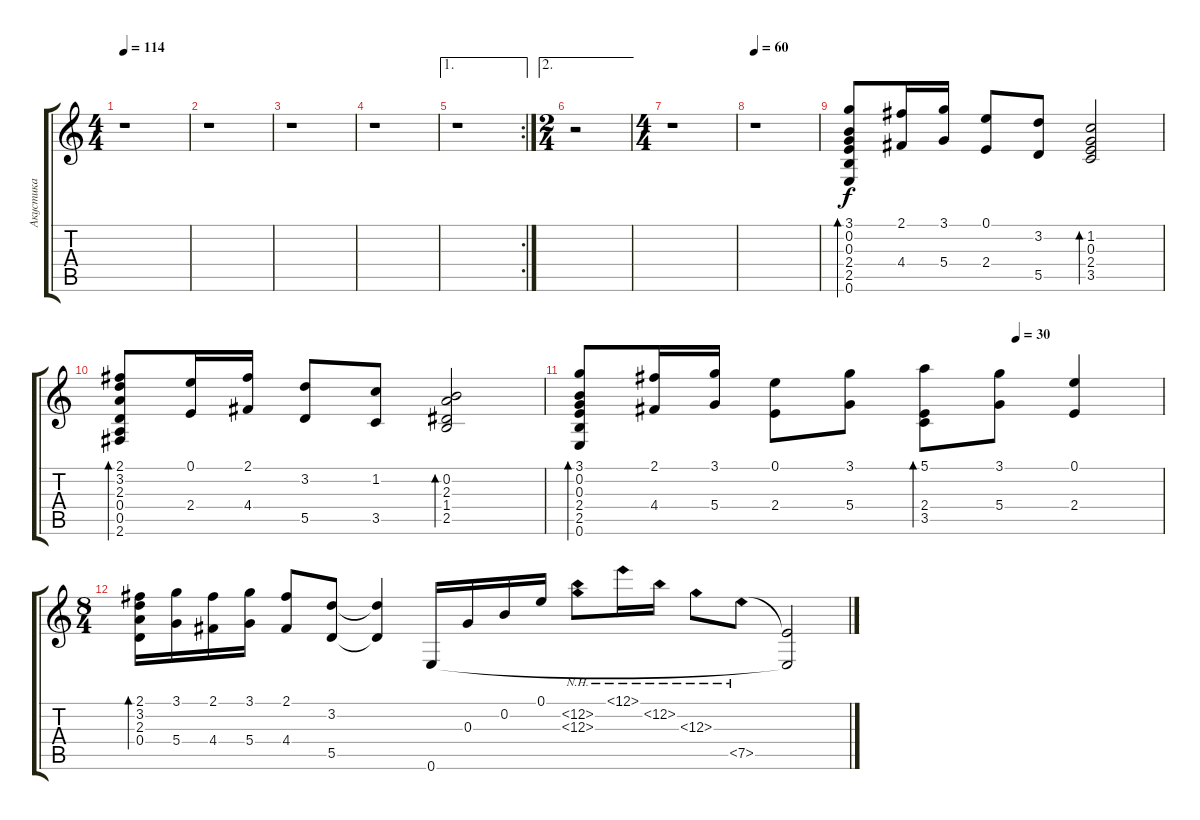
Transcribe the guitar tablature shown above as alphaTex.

\track ("Акустика" "Акустика") {instrument acousticguitarsteel}
\staff {score tabs}
\tuning (E4 B3 G3 D3 A2 E2) {hide}
\ts (4 4)
\tempo 114
\clef g2
\ks c
r.1{dy f} |
r.1 |
r.1 |
r.1 |
\ae 1
\rc 2
r.1 |
\ae 2
\ts (2 4)
r.2 |
\ts (4 4)
r.1 |
\tempo 60
r.1{volume 12} |
(3.1 0.2 0.3 2.4 2.5 0.6).8{bd 60} (2.1 4.4).16 (3.1 5.4).16 (0.1 2.4).8 (3.2 5.5).8 (1.2 0.3 2.4 3.5).2{bd 60} |
(2.1 3.2 2.3 0.4 0.5 2.6).8{bd 60} (0.1 2.4).16 (2.1 4.4).16 (3.2 5.5).8 (1.2 3.5).8 (0.2 2.3 1.4 2.5).2{bd 60} |
\tempo (30 0.75)
(3.1 0.2 0.3 2.4 2.5 0.6).8{bd 60} (2.1 4.4).16 (3.1 5.4).16 (0.1 2.4).8 (3.1 5.4).8 (5.1 2.4 3.5).8{bd 60} (3.1 5.4).8 (0.1 2.4).4 |
\ts (8 4)
(2.1 3.2 2.3 0.4).16{bd 30} (3.1 5.4).16 (2.1 4.4).16 (3.1 5.4).16 (2.1 4.4).8 (3.2 5.5).8 (3.2{t} 5.5{t}).4 0.6.16 0.3.16 0.2.16 0.1.16 (12.2{nh} 12.3{nh}).8 12.1{nh}.16 12.2{nh}.16 12.3{nh}.8 7.5{nh}.8 (7.5{t} 0.6{t}).2
